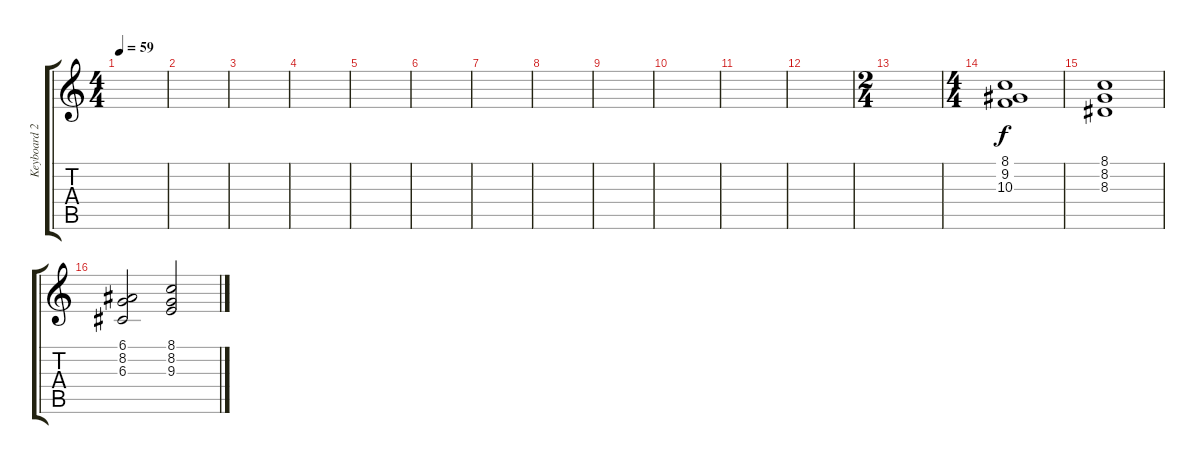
\track ("Keyboard 2" "Keyboard 2") {instrument choiraahs}
\staff {score tabs}
\tuning (E4 B3 G3 D3 A2 E2) {hide}
\ts (4 4)
\tempo 59
\clef g2
\ks c
|
|
|
|
|
|
|
|
|
|
|
|
\ts (2 4)
|
\ts (4 4)
(8.1 9.2 10.3).1 |
(8.1 8.2 8.3).1 |
(6.1 8.2 6.3).2 (8.1 8.2 9.3).2
